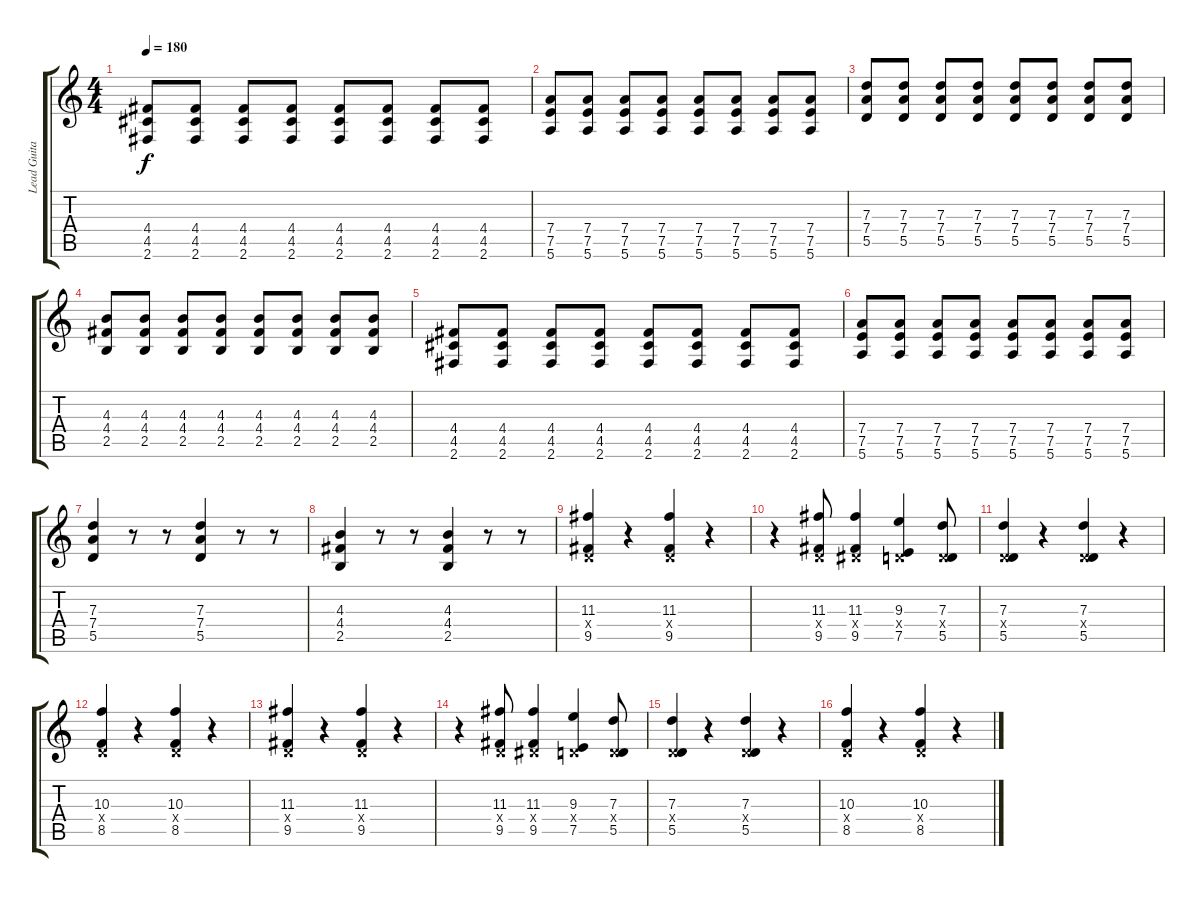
\track ("Lead Guitar" "Lead Guita") {instrument distortionguitar}
\staff {score tabs}
\tuning (E4 B3 G3 D3 A2 E2) {hide}
\ts (4 4)
\tempo 180
\clef g2
\ks c
(4.4 4.5 2.6).8{dy f} (4.4 4.5 2.6).8 (4.4 4.5 2.6).8 (4.4 4.5 2.6).8 (4.4 4.5 2.6).8 (4.4 4.5 2.6).8 (4.4 4.5 2.6).8 (4.4 4.5 2.6).8 |
(7.4 7.5 5.6).8 (7.4 7.5 5.6).8 (7.4 7.5 5.6).8 (7.4 7.5 5.6).8 (7.4 7.5 5.6).8 (7.4 7.5 5.6).8 (7.4 7.5 5.6).8 (7.4 7.5 5.6).8 |
(7.3 7.4 5.5).8 (7.3 7.4 5.5).8 (7.3 7.4 5.5).8 (7.3 7.4 5.5).8 (7.3 7.4 5.5).8 (7.3 7.4 5.5).8 (7.3 7.4 5.5).8 (7.3 7.4 5.5).8 |
(4.3 4.4 2.5).8 (4.3 4.4 2.5).8 (4.3 4.4 2.5).8 (4.3 4.4 2.5).8 (4.3 4.4 2.5).8 (4.3 4.4 2.5).8 (4.3 4.4 2.5).8 (4.3 4.4 2.5).8 |
(4.4 4.5 2.6).8 (4.4 4.5 2.6).8 (4.4 4.5 2.6).8 (4.4 4.5 2.6).8 (4.4 4.5 2.6).8 (4.4 4.5 2.6).8 (4.4 4.5 2.6).8 (4.4 4.5 2.6).8 |
(7.4 7.5 5.6).8 (7.4 7.5 5.6).8 (7.4 7.5 5.6).8 (7.4 7.5 5.6).8 (7.4 7.5 5.6).8 (7.4 7.5 5.6).8 (7.4 7.5 5.6).8 (7.4 7.5 5.6).8 |
(7.3 7.4 5.5).4 r.8 r.8 (7.3 7.4 5.5).4 r.8 r.8 |
(4.3 4.4 2.5).4 r.8 r.8 (4.3 4.4 2.5).4 r.8 r.8 |
(11.3 0.4{x} 9.5).4 r.4 (11.3 0.4{x} 9.5).4 r.4 |
r.4 (11.3 0.4{x} 9.5).8 (11.3 1.4{x} 9.5).4 (9.3 0.4{x} 7.5).4 (7.3 0.4{x} 5.5).8 |
(7.3 0.4{x} 5.5).4 r.4 (7.3 0.4{x} 5.5).4 r.4 |
(10.3 0.4{x} 8.5).4 r.4 (10.3 0.4{x} 8.5).4 r.4 |
(11.3 0.4{x} 9.5).4 r.4 (11.3 0.4{x} 9.5).4 r.4 |
r.4 (11.3 0.4{x} 9.5).8 (11.3 1.4{x} 9.5).4 (9.3 0.4{x} 7.5).4 (7.3 0.4{x} 5.5).8 |
(7.3 0.4{x} 5.5).4 r.4 (7.3 0.4{x} 5.5).4 r.4 |
(10.3 0.4{x} 8.5).4 r.4 (10.3 0.4{x} 8.5).4 r.4
